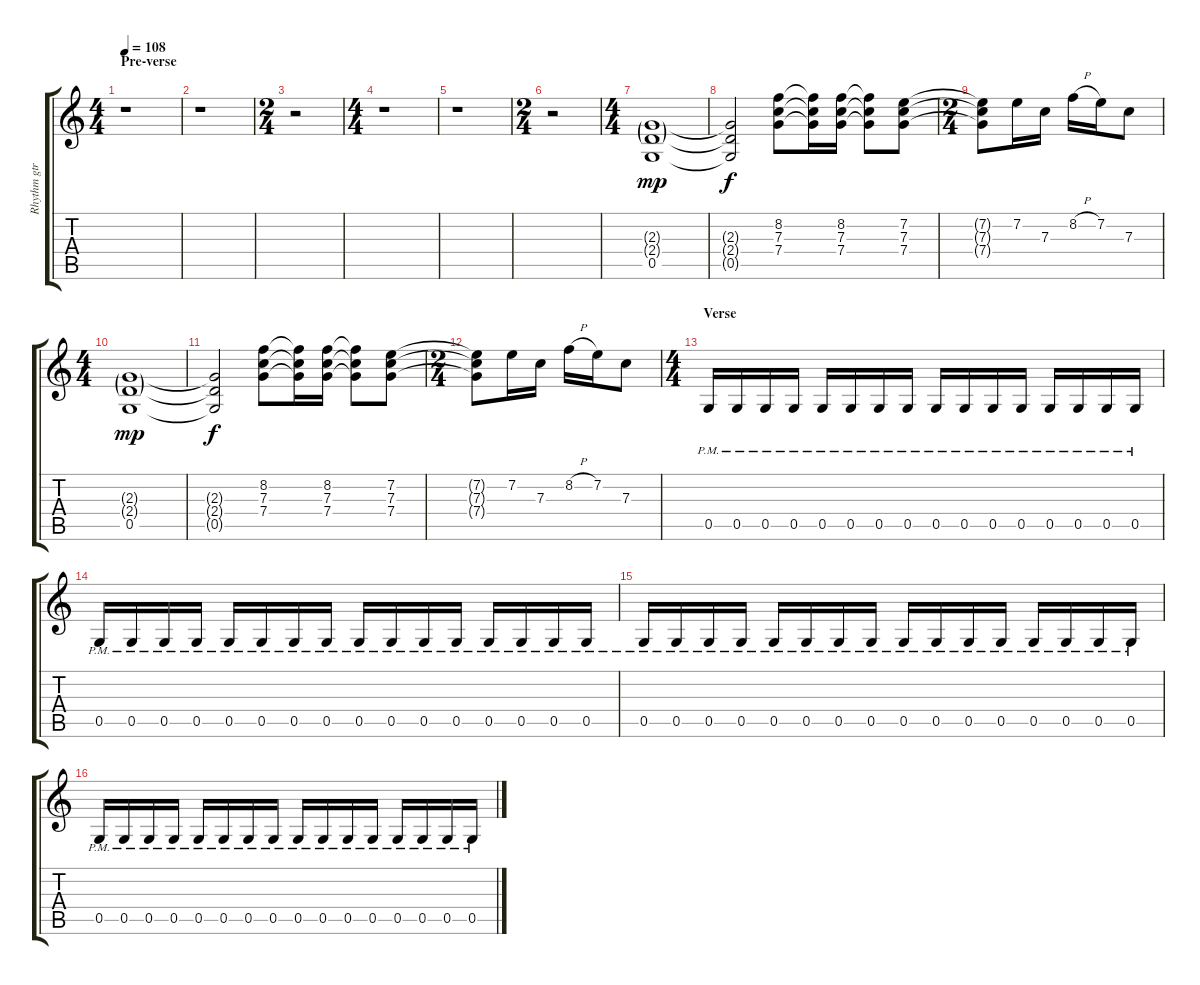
\track ("Rhythm gtr" "Rhythm gtr") {instrument overdrivenguitar}
\staff {score tabs}
\tuning (D4 A3 F3 C3 G2 D2) {hide}
\ts (4 4)
\section ("" "Pre-verse")
\tempo 108
\clef g2
\ks c
r.1{dy f} |
r.1 |
\ts (2 4)
r.2 |
\ts (4 4)
r.1 |
r.1 |
\ts (2 4)
r.2 |
\ts (4 4)
(2.3{g} 2.4{g} 0.5).1{dy mp} |
(2.3{t} 2.4{t} 0.5{t}).2{dy f} (8.2 7.3 7.4).8 (8.2{t} 7.3{t} 7.4{t}).16 (8.2 7.3 7.4).16 (8.2{t} 7.3{t} 7.4{t}).8 (7.2 7.3 7.4).8 |
\ts (2 4)
(7.2{t} 7.3{t} 7.4{t}).8 7.2.16 7.3.16 8.2{h}.16 7.2.16 7.3.8 |
\ts (4 4)
(2.3{g} 2.4{g} 0.5).1{dy mp} |
(2.3{t} 2.4{t} 0.5{t}).2{dy f} (8.2 7.3 7.4).8 (8.2{t} 7.3{t} 7.4{t}).16 (8.2 7.3 7.4).16 (8.2{t} 7.3{t} 7.4{t}).8 (7.2 7.3 7.4).8 |
\ts (2 4)
(7.2{t} 7.3{t} 7.4{t}).8 7.2.16 7.3.16 8.2{h}.16 7.2.16 7.3.8 |
\ts (4 4)
\section ("" "Verse")
0.5{pm}.16 0.5{pm}.16 0.5{pm}.16 0.5{pm}.16 0.5{pm}.16 0.5{pm}.16 0.5{pm}.16 0.5{pm}.16 0.5{pm}.16 0.5{pm}.16 0.5{pm}.16 0.5{pm}.16 0.5{pm}.16 0.5{pm}.16 0.5{pm}.16 0.5{pm}.16 |
0.5{pm}.16 0.5{pm}.16 0.5{pm}.16 0.5{pm}.16 0.5{pm}.16 0.5{pm}.16 0.5{pm}.16 0.5{pm}.16 0.5{pm}.16 0.5{pm}.16 0.5{pm}.16 0.5{pm}.16 0.5{pm}.16 0.5{pm}.16 0.5{pm}.16 0.5{pm}.16 |
0.5{pm}.16 0.5{pm}.16 0.5{pm}.16 0.5{pm}.16 0.5{pm}.16 0.5{pm}.16 0.5{pm}.16 0.5{pm}.16 0.5{pm}.16 0.5{pm}.16 0.5{pm}.16 0.5{pm}.16 0.5{pm}.16 0.5{pm}.16 0.5{pm}.16 0.5{pm}.16 |
0.5{pm}.16 0.5{pm}.16 0.5{pm}.16 0.5{pm}.16 0.5{pm}.16 0.5{pm}.16 0.5{pm}.16 0.5{pm}.16 0.5{pm}.16 0.5{pm}.16 0.5{pm}.16 0.5{pm}.16 0.5{pm}.16 0.5{pm}.16 0.5{pm}.16 0.5{pm}.16
